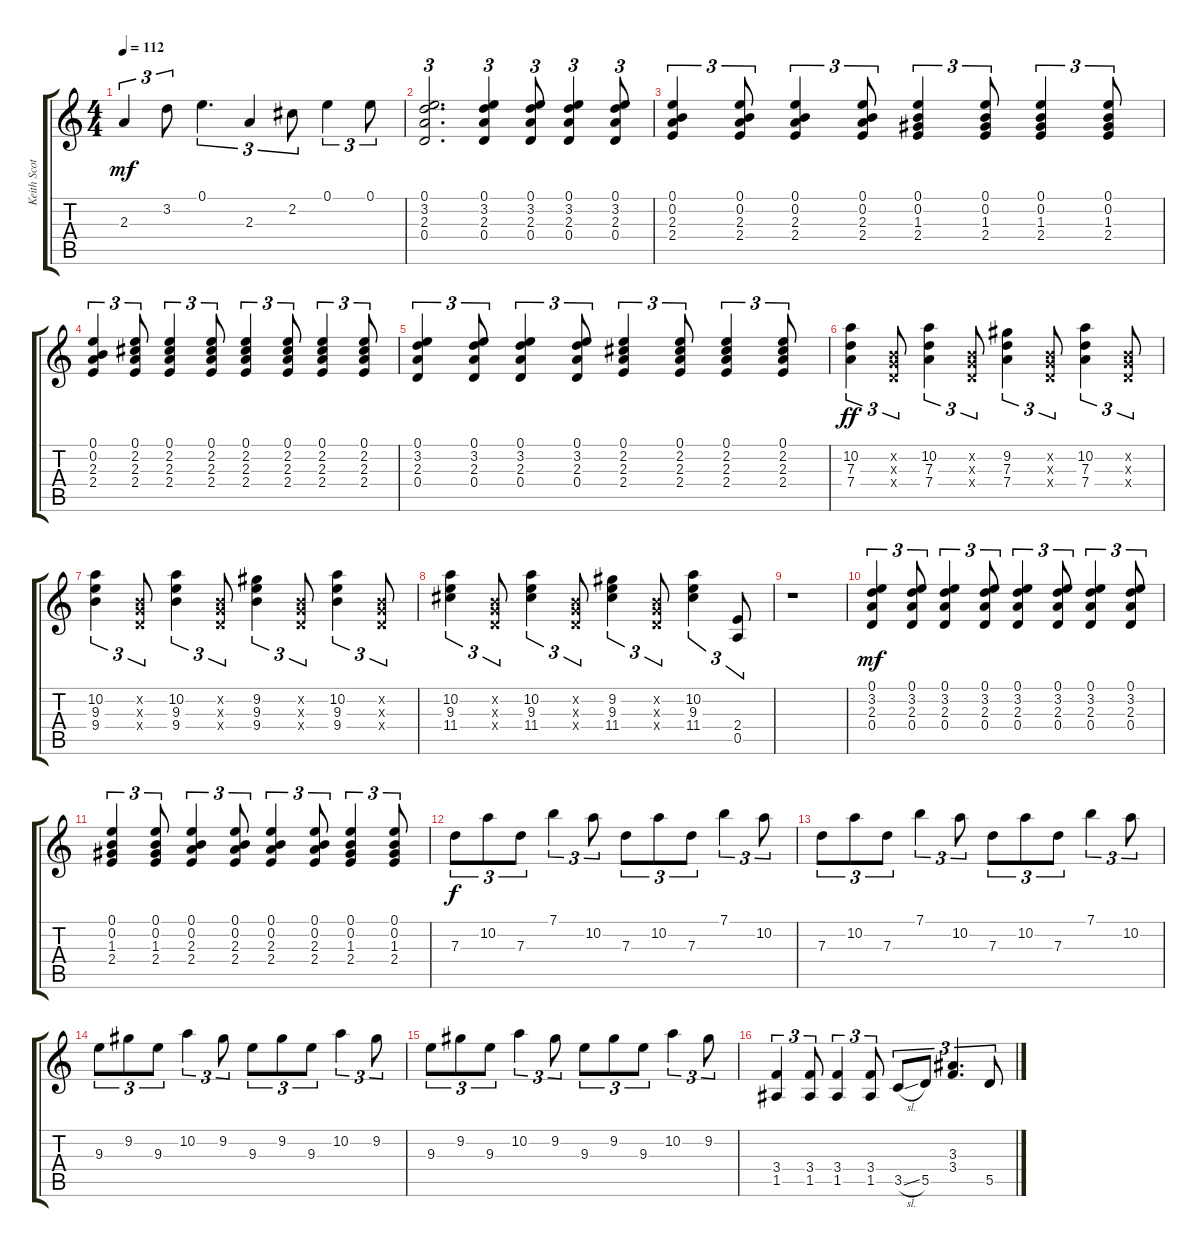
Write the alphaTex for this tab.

\track ("Keith Scoth Guitar" "Keith Scot") {instrument electricguitarclean}
\staff {score tabs}
\tuning (E4 B3 G3 D3 A2 E2) {hide}
\ts (4 4)
\tempo 112
\clef g2
\ks c
2.3.4{tu (3 2) dy mf} 3.2.8{tu (3 2)} 0.1.4{d tu (3 2)} 2.3.4{tu (3 2)} 2.2.8{tu (3 2)} 0.1.4{tu (3 2)} 0.1.8{tu (3 2)} |
(0.1 3.2 2.3 0.4).2{d tu (3 2)} (0.1 3.2 2.3 0.4).4{tu (3 2)} (0.1 3.2 2.3 0.4).8{tu (3 2)} (0.1 3.2 2.3 0.4).4{tu (3 2)} (0.1 3.2 2.3 0.4).8{tu (3 2)} |
(0.1 0.2 2.3 2.4).4{tu (3 2)} (0.1 0.2 2.3 2.4).8{tu (3 2)} (0.1 0.2 2.3 2.4).4{tu (3 2)} (0.1 0.2 2.3 2.4).8{tu (3 2)} (0.1 0.2 1.3 2.4).4{tu (3 2)} (0.1 0.2 1.3 2.4).8{tu (3 2)} (0.1 0.2 1.3 2.4).4{tu (3 2)} (0.1 0.2 1.3 2.4).8{tu (3 2)} |
(0.1 0.2 2.3 2.4).4{tu (3 2)} (0.1 2.2 2.3 2.4).8{tu (3 2)} (0.1 2.2 2.3 2.4).4{tu (3 2)} (0.1 2.2 2.3 2.4).8{tu (3 2)} (0.1 2.2 2.3 2.4).4{tu (3 2)} (0.1 2.2 2.3 2.4).8{tu (3 2)} (0.1 2.2 2.3 2.4).4{tu (3 2)} (0.1 2.2 2.3 2.4).8{tu (3 2)} |
(0.1 3.2 2.3 0.4).4{tu (3 2)} (0.1 3.2 2.3 0.4).8{tu (3 2)} (0.1 3.2 2.3 0.4).4{tu (3 2)} (0.1 3.2 2.3 0.4).8{tu (3 2)} (0.1 2.2 2.3 2.4).4{tu (3 2)} (0.1 2.2 2.3 2.4).8{tu (3 2)} (0.1 2.2 2.3 2.4).4{tu (3 2)} (0.1 2.2 2.3 2.4).8{tu (3 2)} |
(10.2 7.3 7.4).4{tu (3 2) dy ff} (0.2{x} 0.3{x} 0.4{x}).8{tu (3 2)} (10.2 7.3 7.4).4{tu (3 2)} (0.2{x} 0.3{x} 0.4{x}).8{tu (3 2)} (9.2 7.3 7.4).4{tu (3 2)} (0.2{x} 0.3{x} 0.4{x}).8{tu (3 2)} (10.2 7.3 7.4).4{tu (3 2)} (0.2{x} 0.3{x} 0.4{x}).8{tu (3 2)} |
(10.2 9.3 9.4).4{tu (3 2)} (0.2{x} 0.3{x} 0.4{x}).8{tu (3 2)} (10.2 9.3 9.4).4{tu (3 2)} (0.2{x} 0.3{x} 0.4{x}).8{tu (3 2)} (9.2 9.3 9.4).4{tu (3 2)} (0.2{x} 0.3{x} 0.4{x}).8{tu (3 2)} (10.2 9.3 9.4).4{tu (3 2)} (0.2{x} 0.3{x} 0.4{x}).8{tu (3 2)} |
(10.2 9.3 11.4).4{tu (3 2)} (0.2{x} 0.3{x} 0.4{x}).8{tu (3 2)} (10.2 9.3 11.4).4{tu (3 2)} (0.2{x} 0.3{x} 0.4{x}).8{tu (3 2)} (9.2 9.3 11.4).4{tu (3 2)} (0.2{x} 0.3{x} 0.4{x}).8{tu (3 2)} (10.2 9.3 11.4).4{tu (3 2)} (2.4 0.5).8{tu (3 2)} |
r.1 |
(0.1 3.2 2.3 0.4).4{tu (3 2) dy mf} (0.1 3.2 2.3 0.4).8{tu (3 2)} (0.1 3.2 2.3 0.4).4{tu (3 2)} (0.1 3.2 2.3 0.4).8{tu (3 2)} (0.1 3.2 2.3 0.4).4{tu (3 2)} (0.1 3.2 2.3 0.4).8{tu (3 2)} (0.1 3.2 2.3 0.4).4{tu (3 2)} (0.1 3.2 2.3 0.4).8{tu (3 2)} |
(0.1 0.2 1.3 2.4).4{tu (3 2)} (0.1 0.2 1.3 2.4).8{tu (3 2)} (0.1 0.2 2.3 2.4).4{tu (3 2)} (0.1 0.2 2.3 2.4).8{tu (3 2)} (0.1 0.2 2.3 2.4).4{tu (3 2)} (0.1 0.2 2.3 2.4).8{tu (3 2)} (0.1 0.2 1.3 2.4).4{tu (3 2)} (0.1 0.2 1.3 2.4).8{tu (3 2)} |
7.3.8{tu (3 2) dy f} 10.2.8{tu (3 2)} 7.3.8{tu (3 2)} 7.1.4{tu (3 2)} 10.2.8{tu (3 2)} 7.3.8{tu (3 2)} 10.2.8{tu (3 2)} 7.3.8{tu (3 2)} 7.1.4{tu (3 2)} 10.2.8{tu (3 2)} |
7.3.8{tu (3 2)} 10.2.8{tu (3 2)} 7.3.8{tu (3 2)} 7.1.4{tu (3 2)} 10.2.8{tu (3 2)} 7.3.8{tu (3 2)} 10.2.8{tu (3 2)} 7.3.8{tu (3 2)} 7.1.4{tu (3 2)} 10.2.8{tu (3 2)} |
9.3.8{tu (3 2)} 9.2.8{tu (3 2)} 9.3.8{tu (3 2)} 10.2.4{tu (3 2)} 9.2.8{tu (3 2)} 9.3.8{tu (3 2)} 9.2.8{tu (3 2)} 9.3.8{tu (3 2)} 10.2.4{tu (3 2)} 9.2.8{tu (3 2)} |
9.3.8{tu (3 2)} 9.2.8{tu (3 2)} 9.3.8{tu (3 2)} 10.2.4{tu (3 2)} 9.2.8{tu (3 2)} 9.3.8{tu (3 2)} 9.2.8{tu (3 2)} 9.3.8{tu (3 2)} 10.2.4{tu (3 2)} 9.2.8{tu (3 2)} |
(3.4 1.5).4{tu (3 2) instrument overdrivenguitar} (3.4 1.5).8{tu (3 2)} (3.4 1.5).4{tu (3 2)} (3.4 1.5).8{tu (3 2)} 3.5{sl}.8{tu (3 2)} 5.5.8{tu (3 2)} (3.3 3.4).4{d tu (3 2)} 5.5.8{tu (3 2)}
